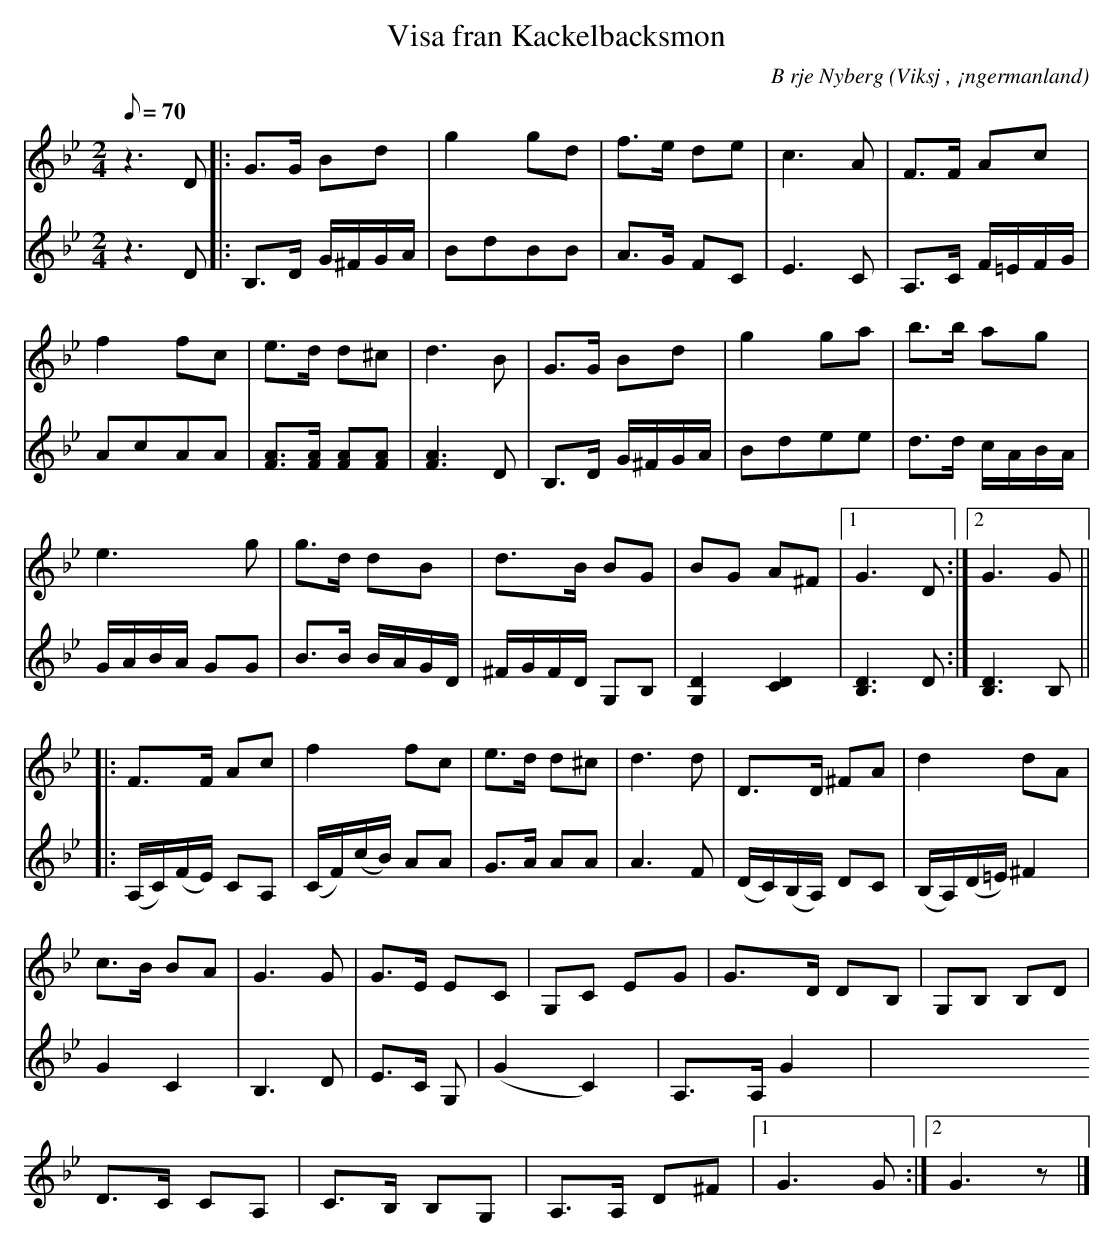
X:1
T:Visa fran Kackelbacksmon
C:B rje Nyberg
O:Viksj , ¡ngermanland
M:2/4
L:1/8
Q:70
K:Gm
V:1
z2> D2|: G>G Bd | g2 gd | f>e de | c2>A2 | F>F Ac |
f2 fc | e>d d^c | d2>B2 | G>G Bd |g2 ga | b>b ag |
e2> g2 | g>d dB |d>B BG |BG A^F |1 G2> D2 :|2 G2> G2 ||
|: F>F Ac | f2 fc | e>d d^c | d2>d2 | D>D ^FA | d2 dA |
c>B BA |G2> G2 | G>E EC | G,C EG | G>D DB, | G,B, B,D |
D>C CA, | C>B, B,G, | A,>A, D^F |1 G2> G2 :|2 G2> z2 |]
V:2
z2> D2 |: B,>D G/2^F/2G/2A/2 | BdBB | A>G FC | E2>C2 | A,>C F/2=E/2F/2G/2 |
AcAA | [AF]>[AF] [AF][AF] | [A2F2]> D2 | B,>D G/2^F/2G/2A/2 | Bdee | d>d c/2A/2B/2A/2 |
G/2A/2B/2A/2 GG | B>B B/2A/2G/2D/2 | ^F/2G/2F/2D/2 G,B, | [G,2D2] [C2D2] | [D2B,2]> D2 :| [D2B,2]> B,2 ||
|: (A,/2C/2)(F/2E/2) CA, | (C/2F/2)(c/2B/2) AA | G>A AA | A2> F2 | (D/2C/2)(B,/2A,/2) DC | (B,/2A,/2)(D/2=E/2) ^F2 |
G2 C2 | B,2> D2 | E>C G, |(G2C2) |A,>A, G2 |
